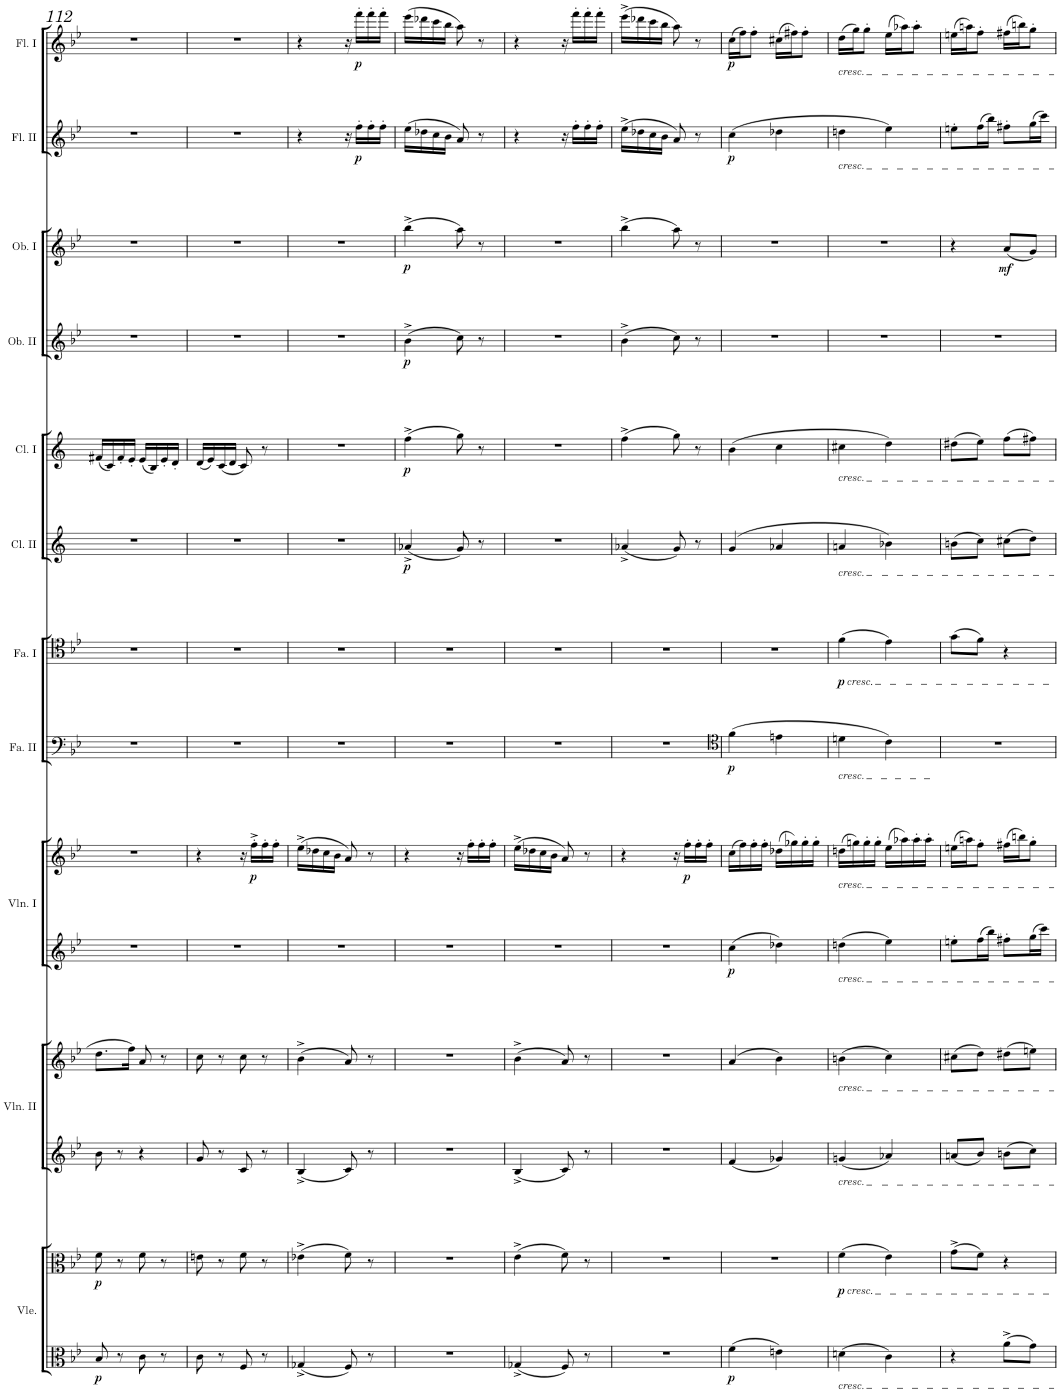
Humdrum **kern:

**kern	**kern	**dynam	**kern	**kern	**kern	**kern	**dynam	**kern	**dynam	**kern	**dynam	**kern	**dynam	**kern	**dynam	**kern	**dynam	**kern	**dynam	**kern	**dynam	**kern	**dynam
*part11	*part11	*part11	*part10	*part10	*part9	*part9	*part9	*part8	*part8	*part7	*part7	*part6	*part6	*part5	*part5	*part4	*part4	*part3	*part3	*part2	*part2	*part1	*part1
*staff14	*staff13	*staff13/14	*staff12	*staff11	*staff10	*staff9	*staff9/10	*staff8	*staff8	*staff7	*staff7	*staff6	*staff6	*staff5	*staff5	*staff4	*staff4	*staff3	*staff3	*staff2	*staff2	*staff1	*staff1
*I"Viole.	*	*	*I"Violini II.	*	*I"Violini I.	*	*	*I"Fagotto II.	*	*I"Fagotto I.	*	*I"Clarinetto II in B.	*	*I"Clarinetto I in B.	*	*I"Oboe II.	*	*I"Oboe I.	*	*I"Flauto II.	*	*I"Flauto I.	*
*I'Vle.	*	*	*I'Vln. II	*	*I'Vln. I	*	*	*I'Fa. II	*	*I'Fa. I	*	*I'Cl. II	*	*I'Cl. I	*	*I'Ob. II	*	*I'Ob. I	*	*I'Fl. II	*	*I'Fl. I	*
!!LO:PB:g=z
*clefC3	*clefC3	*	*clefG2	*clefG2	*clefG2	*clefG2	*	*clefF4	*	*clefC4	*	*clefG2	*	*clefG2	*	*clefG2	*	*clefG2	*	*clefG2	*	*clefG2	*
*	*	*	*	*	*	*	*	*	*	*	*	*Trd1c2	*	*Trd1c2	*	*	*	*	*	*	*	*	*
*k[b-e-]	*k[b-e-]	*	*k[b-e-]	*k[b-e-]	*k[b-e-]	*k[b-e-]	*	*k[b-e-]	*	*k[b-e-]	*	*k[]	*	*k[]	*	*k[b-e-]	*	*k[b-e-]	*	*k[b-e-]	*	*k[b-e-]	*
*M2/4	*M2/4	*	*M2/4	*M2/4	*M2/4	*M2/4	*	*M2/4	*	*M2/4	*	*M2/4	*	*M2/4	*	*M2/4	*	*M2/4	*	*M2/4	*	*M2/4	*
=112	=112	=112	=112	=112	=112	=112	=112	=112	=112	=112	=112	=112	=112	=112	=112	=112	=112	=112	=112	=112	=112	=112	=112
!	!	!LO:DY:b=2	!	!	!	!	!	!	!	!	!	!	!	!	!	!	!	!	!	!	!	!	!
!	!	!LO:DY:n=1:b	!	!	!	!	!	!	!	!	!	!	!	!	!	!	!	!	!	!	!	!	!
8B-/	8f\	p p	8b-\	8.dd\L	2r	2r	.	2r	.	2r	.	2r	.	(16f#X/LL	.	2r	.	2r	.	2r	.	2r	.
.	.	.	.	.	.	.	.	.	.	.	.	.	.	16c/)	.	.	.	.	.	.	.	.	.
8r	8r	.	8r	.	.	.	.	.	.	.	.	.	.	16f#'/	.	.	.	.	.	.	.	.	.
.	.	.	.	16ff\Jk	.	.	.	.	.	.	.	.	.	16e'/JJ	.	.	.	.	.	.	.	.	.
8c\	8f\	.	4r	8a/	.	.	.	.	.	.	.	.	.	(16e/LL	.	.	.	.	.	.	.	.	.
.	.	.	.	.	.	.	.	.	.	.	.	.	.	16B/)	.	.	.	.	.	.	.	.	.
8r	8r	.	.	8r	.	.	.	.	.	.	.	.	.	16e'/	.	.	.	.	.	.	.	.	.
.	.	.	.	.	.	.	.	.	.	.	.	.	.	16d'/JJ	.	.	.	.	.	.	.	.	.
=113	=113	=113	=113	=113	=113	=113	=113	=113	=113	=113	=113	=113	=113	=113	=113	=113	=113	=113	=113	=113	=113	=113	=113
8c\	8en\	.	8g/	8cc\	2r	4r	.	2r	.	2r	.	2r	.	(16d/LL	.	2r	.	2r	.	2r	.	2r	.
.	.	.	.	.	.	.	.	.	.	.	.	.	.	16e/)	.	.	.	.	.	.	.	.	.
8r	8r	.	8r	8r	.	.	.	.	.	.	.	.	.	(16c/	.	.	.	.	.	.	.	.	.
.	.	.	.	.	.	.	.	.	.	.	.	.	.	16d/JJ	.	.	.	.	.	.	.	.	.
8F/	8f\	.	8c/	8cc\	.	16r	.	.	.	.	.	.	.	8c/)	.	.	.	.	.	.	.	.	.
!	!	!	!	!	!	!	!LO:DY:b	!	!	!	!	!	!	!	!	!	!	!	!	!	!	!	!
.	.	.	.	.	.	16ff'^\LL	p	.	.	.	.	.	.	.	.	.	.	.	.	.	.	.	.
8r	8r	.	8r	8r	.	16ff'\	.	.	.	.	.	.	.	8r	.	.	.	.	.	.	.	.	.
.	.	.	.	.	.	16ff'\JJ	.	.	.	.	.	.	.	.	.	.	.	.	.	.	.	.	.
=114	=114	=114	=114	=114	=114	=114	=114	=114	=114	=114	=114	=114	=114	=114	=114	=114	=114	=114	=114	=114	=114	=114	=114
4G-X^/	(4e-X^\	.	4B-^/	(4b-^\	2r	(16ee-^\LL	.	2r	.	2r	.	2r	.	2r	.	2r	.	2r	.	4r	.	4r	.
.	.	.	.	.	.	16dd-X\	.	.	.	.	.	.	.	.	.	.	.	.	.	.	.	.	.
.	.	.	.	.	.	16cc\	.	.	.	.	.	.	.	.	.	.	.	.	.	.	.	.	.
.	.	.	.	.	.	16b-\JJ	.	.	.	.	.	.	.	.	.	.	.	.	.	.	.	.	.
8F/	8f\)	.	8c/	8a/)	.	8a/)	.	.	.	.	.	.	.	.	.	.	.	.	.	16r	.	16r	.
!	!	!	!	!	!	!	!	!	!	!	!	!	!	!	!	!	!	!	!	!	!LO:DY:b	!	!LO:DY:b
.	.	.	.	.	.	.	.	.	.	.	.	.	.	.	.	.	.	.	.	16ff'\LL	p	16fff'\LL	p
8r	8r	.	8r	8r	.	8r	.	.	.	.	.	.	.	.	.	.	.	.	.	16ff'\	.	16fff'\	.
.	.	.	.	.	.	.	.	.	.	.	.	.	.	.	.	.	.	.	.	16ff'\JJ	.	16fff'\JJ	.
=115	=115	=115	=115	=115	=115	=115	=115	=115	=115	=115	=115	=115	=115	=115	=115	=115	=115	=115	=115	=115	=115	=115	=115
!	!	!	!	!	!	!	!	!	!	!	!	!	!LO:DY:b	!	!LO:DY:b	!	!LO:DY:b	!	!LO:DY:b	!	!	!	!
2r	2r	.	2r	2r	2r	4r	.	2r	.	2r	.	(4a-X^/	p	(4ff^\	p	(4b-^\	p	(4bb-^\	p	(16ee-\LL	.	(16eee-\LL	.
.	.	.	.	.	.	.	.	.	.	.	.	.	.	.	.	.	.	.	.	16dd-X\	.	16ddd-X\	.
.	.	.	.	.	.	.	.	.	.	.	.	.	.	.	.	.	.	.	.	16cc\	.	16ccc\	.
.	.	.	.	.	.	.	.	.	.	.	.	.	.	.	.	.	.	.	.	16b-\JJ	.	16bb-\JJ	.
.	.	.	.	.	.	16r	.	.	.	.	.	8g/)	.	8gg\)	.	8cc\)	.	8aa\)	.	8a/)	.	8aa\)	.
.	.	.	.	.	.	16ff'\LL	.	.	.	.	.	.	.	.	.	.	.	.	.	.	.	.	.
.	.	.	.	.	.	16ff'\	.	.	.	.	.	8r	.	8r	.	8r	.	8r	.	8r	.	8r	.
.	.	.	.	.	.	16ff'\JJ	.	.	.	.	.	.	.	.	.	.	.	.	.	.	.	.	.
=116	=116	=116	=116	=116	=116	=116	=116	=116	=116	=116	=116	=116	=116	=116	=116	=116	=116	=116	=116	=116	=116	=116	=116
4G-X^/	(4e-^\	.	4B-^/	(4b-^\	2r	(16ee-^\LL	.	2r	.	2r	.	2r	.	2r	.	2r	.	2r	.	4r	.	4r	.
.	.	.	.	.	.	16dd-X\	.	.	.	.	.	.	.	.	.	.	.	.	.	.	.	.	.
.	.	.	.	.	.	16cc\	.	.	.	.	.	.	.	.	.	.	.	.	.	.	.	.	.
.	.	.	.	.	.	16b-\JJ	.	.	.	.	.	.	.	.	.	.	.	.	.	.	.	.	.
8F/	8f\)	.	8c/	8a/)	.	8a/)	.	.	.	.	.	.	.	.	.	.	.	.	.	16r	.	16r	.
.	.	.	.	.	.	.	.	.	.	.	.	.	.	.	.	.	.	.	.	16ff'\LL	.	16fff'\LL	.
8r	8r	.	8r	8r	.	8r	.	.	.	.	.	.	.	.	.	.	.	.	.	16ff'\	.	16fff'\	.
.	.	.	.	.	.	.	.	.	.	.	.	.	.	.	.	.	.	.	.	16ff'\JJ	.	16fff'\JJ	.
=117	=117	=117	=117	=117	=117	=117	=117	=117	=117	=117	=117	=117	=117	=117	=117	=117	=117	=117	=117	=117	=117	=117	=117
2r	2r	.	2r	2r	2r	4r	.	2r	.	2r	.	(4a-X^/	.	(4ff^\	.	(4b-^\	.	(4bb-^\	.	(16ee-^\LL	.	(16eee-^\LL	.
.	.	.	.	.	.	.	.	.	.	.	.	.	.	.	.	.	.	.	.	16dd-X\	.	16ddd-X\	.
.	.	.	.	.	.	.	.	.	.	.	.	.	.	.	.	.	.	.	.	16cc\	.	16ccc\	.
.	.	.	.	.	.	.	.	.	.	.	.	.	.	.	.	.	.	.	.	16b-\JJ	.	16bb-\JJ	.
.	.	.	.	.	.	16r	.	.	.	.	.	8g/)	.	8gg\)	.	8cc\)	.	8aa\)	.	8a/)	.	8aa\)	.
!	!	!	!	!	!	!	!LO:DY:b	!	!	!	!	!	!	!	!	!	!	!	!	!	!	!	!
.	.	.	.	.	.	16ff'\LL	p	.	.	.	.	.	.	.	.	.	.	.	.	.	.	.	.
.	.	.	.	.	.	16ff'\	.	.	.	.	.	8r	.	8r	.	8r	.	8r	.	8r	.	8r	.
.	.	.	.	.	.	16ff'\JJ	.	.	.	.	.	.	.	.	.	.	.	.	.	.	.	.	.
=118	=118	=118	=118	=118	=118	=118	=118	=118	=118	=118	=118	=118	=118	=118	=118	=118	=118	=118	=118	=118	=118	=118	=118
*	*	*	*	*	*	*	*	*clefC4	*	*	*	*	*	*	*	*	*	*	*	*	*	*	*
!	!	!LO:DY:b=2	!	!	!	!	!LO:DY:b=2	!	!LO:DY:b	!	!	!	!	!	!	!	!	!	!	!	!LO:DY:b	!	!LO:DY:b
4f\	2r	p	4f/	(4a/	4cc\	(16cc\LL	p	(4f\	p	2r	.	(4g/	.	(4b\	.	2r	.	2r	.	(4cc\	p	(16cc\LL	p
.	.	.	.	.	.	16ff\)	.	.	.	.	.	.	.	.	.	.	.	.	.	.	.	16ff\J)	.
.	.	.	.	.	.	16ff'\	.	.	.	.	.	.	.	.	.	.	.	.	.	.	.	8ff'\J	.
.	.	.	.	.	.	16ff'\JJ	.	.	.	.	.	.	.	.	.	.	.	.	.	.	.	.	.
4en\	.	.	4g-X/	4b-\)	4dd-X\	(16dd-X\LL	.	4en\	.	.	.	4a-X/	.	4cc\	.	.	.	.	.	4dd-X\	.	(16cc#X\LL	.
.	.	.	.	.	.	16gg-X\)	.	.	.	.	.	.	.	.	.	.	.	.	.	.	.	16ff#X\J)	.
.	.	.	.	.	.	16gg-'\	.	.	.	.	.	.	.	.	.	.	.	.	.	.	.	8ff#'\J	.
.	.	.	.	.	.	16gg-'\JJ	.	.	.	.	.	.	.	.	.	.	.	.	.	.	.	.	.
=119	=119	=119	=119	=119	=119	=119	=119	=119	=119	=119	=119	=119	=119	=119	=119	=119	=119	=119	=119	=119	=119	=119	=119
!	!	!	!	!	!	!	!	!	!	!	!	!	!	!	!	!	!	!	!	!	!	!LO:TX:b:i:t=cresc.	!
!	!	!	!	!	!	!	!	!	!	!	!	!	!	!	!	!	!	!	!	!LO:TX:b:i:t=cresc.	!	!	!
!	!	!	!	!	!	!	!	!	!	!	!	!	!	!LO:TX:b:i:t=cresc.	!	!	!	!	!	!	!	!	!
!	!	!	!	!	!	!	!	!	!	!	!	!LO:TX:b:i:t=cresc.	!	!	!	!	!	!	!	!	!	!	!
!	!	!	!	!	!	!	!	!	!	!LO:TX:b:i:t=cresc.	!	!	!	!	!	!	!	!	!	!	!	!	!
!	!	!	!	!	!	!	!	!LO:TX:b:i:t=cresc.	!	!	!	!	!	!	!	!	!	!	!	!	!	!	!
!	!	!	!	!	!	!LO:TX:b:i:t=cresc.	!	!	!	!	!	!	!	!	!	!	!	!	!	!	!	!	!
!	!	!	!	!	!LO:TX:b:i:t=cresc.	!	!	!	!	!	!	!	!	!	!	!	!	!	!	!	!	!	!
!	!	!	!	!LO:TX:b:i:t=cresc.	!	!	!	!	!	!	!	!	!	!	!	!	!	!	!	!	!	!	!
!	!	!	!LO:TX:b:i:t=cresc.	!	!	!	!	!	!	!	!	!	!	!	!	!	!	!	!	!	!	!	!
!	!LO:TX:b:i:t=cresc.	!	!	!	!	!	!	!	!	!	!	!	!	!	!	!	!	!	!	!	!	!	!
!LO:TX:b:i:t=cresc.	!	!	!	!	!	!	!	!	!	!	!	!	!	!	!	!	!	!	!	!	!	!	!
!	!	!LO:DY:b	!	!	!	!	!	!	!	!	!LO:DY:b	!	!	!	!	!	!	!	!	!	!	!	!
4dn\	(4f\	p	4gn/	(4bn\	4ddn\	(16ddn\LL	.	4dn\	.	(4f\	p	4an/	.	4cc#X\	.	2r	.	2r	.	4ddn\	.	(16dd\LL	.
.	.	.	.	.	.	16ggn\)	.	.	.	.	.	.	.	.	.	.	.	.	.	.	.	16gg\J)	.
.	.	.	.	.	.	16gg'\	.	.	.	.	.	.	.	.	.	.	.	.	.	.	.	8gg'\J	.
.	.	.	.	.	.	16gg'\JJ	.	.	.	.	.	.	.	.	.	.	.	.	.	.	.	.	.
4c\	4e-\)	.	4a-X/	4cc\)	4ee-\	(16ee-\LL	.	4c\)	.	4e-\)	.	4b-X\)	.	4dd\)	.	.	.	.	.	4ee-\)	.	(16ee-\LL	.
.	.	.	.	.	.	16aa-X\)	.	.	.	.	.	.	.	.	.	.	.	.	.	.	.	16aa-X\J)	.
.	.	.	.	.	.	16aa-'\	.	.	.	.	.	.	.	.	.	.	.	.	.	.	.	8aa-'\J	.
.	.	.	.	.	.	16aa-'\JJ	.	.	.	.	.	.	.	.	.	.	.	.	.	.	.	.	.
=120	=120	=120	=120	=120	=120	=120	=120	=120	=120	=120	=120	=120	=120	=120	=120	=120	=120	=120	=120	=120	=120	=120	=120
4r	(8g^\L	.	8an/L	(8cc#X\L	8een'\L	(16een\LL	.	2r	.	(8g\L	.	(8bn\L	.	(8dd#X\L	.	2r	.	4r	.	8een'\L	.	(16een\LL	.
.	.	.	.	.	.	16aan\J)	.	.	.	.	.	.	.	.	.	.	.	.	.	.	.	16aan\J)	.
.	8f\J)	.	8b-/J	8dd\J)	16ff\L	8ff'\J	.	.	.	8f\J)	.	8cc\J)	.	8ee\J)	.	.	.	.	.	(16ff\L	.	8ff'\J	.
.	.	.	.	.	16bb-\JJ	.	.	.	.	.	.	.	.	.	.	.	.	.	.	16bb-\JJ)	.	.	.
!	!	!	!	!	!	!	!	!	!	!	!	!	!	!	!	!	!	!	!LO:DY:b	!	!	!	!
8a^\L	4r	.	8bn\L	(8dd#X\L	8ff#X'\L	(16ff#X\LL	.	.	.	4r	.	(8cc#X\L	.	(8ff\L	.	.	.	(8a/L	mf	8ff#X'\L	.	(16ff#X\LL	.
.	.	.	.	.	.	16bbn\J)	.	.	.	.	.	.	.	.	.	.	.	.	.	.	.	16bbn\J)	.
8g\J	.	.	8cc\J	8een\J)	16gg\L	8gg'\J	.	.	.	.	.	8dd\J)	.	8ff#X\J)	.	.	.	8g/J)	.	(16gg\L	.	8gg'\J	.
.	.	.	.	.	16ccc\JJ	.	.	.	.	.	.	.	.	.	.	.	.	.	.	16ccc\JJ)	.	.	.
=	=	=	=	=	=	=	=	=	=	=	=	=	=	=	=	=	=	=	=	=	=	=	=
*-	*-	*-	*-	*-	*-	*-	*-	*-	*-	*-	*-	*-	*-	*-	*-	*-	*-	*-	*-	*-	*-	*-	*-
